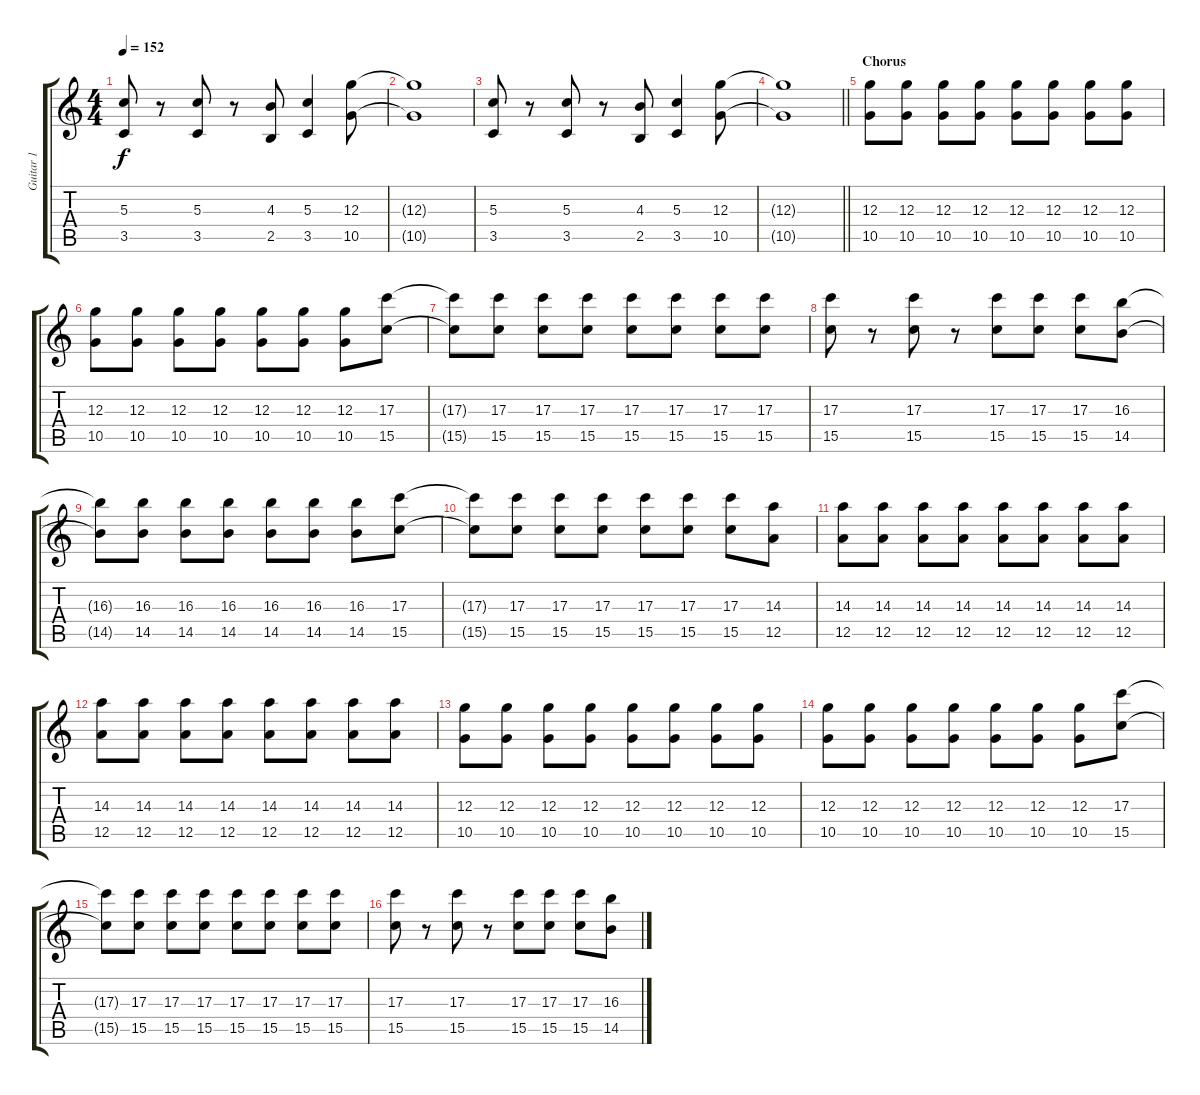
\track ("Guitar 1" "Guitar 1") {instrument overdrivenguitar}
\staff {score tabs}
\tuning (E4 B3 G3 D3 A2 E2) {hide}
\ts (4 4)
\tempo 152
\clef g2
\ks c
(5.3 3.5).8{dy f} r.8 (5.3 3.5).8 r.8 (4.3 2.5).8 (5.3 3.5).4 (12.3 10.5).8 |
(12.3{t} 10.5{t}).1 |
(5.3 3.5).8 r.8 (5.3 3.5).8 r.8 (4.3 2.5).8 (5.3 3.5).4 (12.3 10.5).8 |
\barLineRight lightlight
(12.3{t} 10.5{t}).1 |
\section ("" "Chorus")
(12.3 10.5).8 (12.3 10.5).8 (12.3 10.5).8 (12.3 10.5).8 (12.3 10.5).8 (12.3 10.5).8 (12.3 10.5).8 (12.3 10.5).8 |
(12.3 10.5).8 (12.3 10.5).8 (12.3 10.5).8 (12.3 10.5).8 (12.3 10.5).8 (12.3 10.5).8 (12.3 10.5).8 (17.3 15.5).8 |
(17.3{t} 15.5{t}).8 (17.3 15.5).8 (17.3 15.5).8 (17.3 15.5).8 (17.3 15.5).8 (17.3 15.5).8 (17.3 15.5).8 (17.3 15.5).8 |
(17.3 15.5).8 r.8 (17.3 15.5).8 r.8 (17.3 15.5).8 (17.3 15.5).8 (17.3 15.5).8 (16.3 14.5).8 |
(16.3{t} 14.5{t}).8 (16.3 14.5).8 (16.3 14.5).8 (16.3 14.5).8 (16.3 14.5).8 (16.3 14.5).8 (16.3 14.5).8 (17.3 15.5).8 |
(17.3{t} 15.5{t}).8 (17.3 15.5).8 (17.3 15.5).8 (17.3 15.5).8 (17.3 15.5).8 (17.3 15.5).8 (17.3 15.5).8 (14.3 12.5).8 |
(14.3 12.5).8 (14.3 12.5).8 (14.3 12.5).8 (14.3 12.5).8 (14.3 12.5).8 (14.3 12.5).8 (14.3 12.5).8 (14.3 12.5).8 |
(14.3 12.5).8 (14.3 12.5).8 (14.3 12.5).8 (14.3 12.5).8 (14.3 12.5).8 (14.3 12.5).8 (14.3 12.5).8 (14.3 12.5).8 |
(12.3 10.5).8 (12.3 10.5).8 (12.3 10.5).8 (12.3 10.5).8 (12.3 10.5).8 (12.3 10.5).8 (12.3 10.5).8 (12.3 10.5).8 |
(12.3 10.5).8 (12.3 10.5).8 (12.3 10.5).8 (12.3 10.5).8 (12.3 10.5).8 (12.3 10.5).8 (12.3 10.5).8 (17.3 15.5).8 |
(17.3{t} 15.5{t}).8 (17.3 15.5).8 (17.3 15.5).8 (17.3 15.5).8 (17.3 15.5).8 (17.3 15.5).8 (17.3 15.5).8 (17.3 15.5).8 |
(17.3 15.5).8 r.8 (17.3 15.5).8 r.8 (17.3 15.5).8 (17.3 15.5).8 (17.3 15.5).8 (16.3 14.5).8
